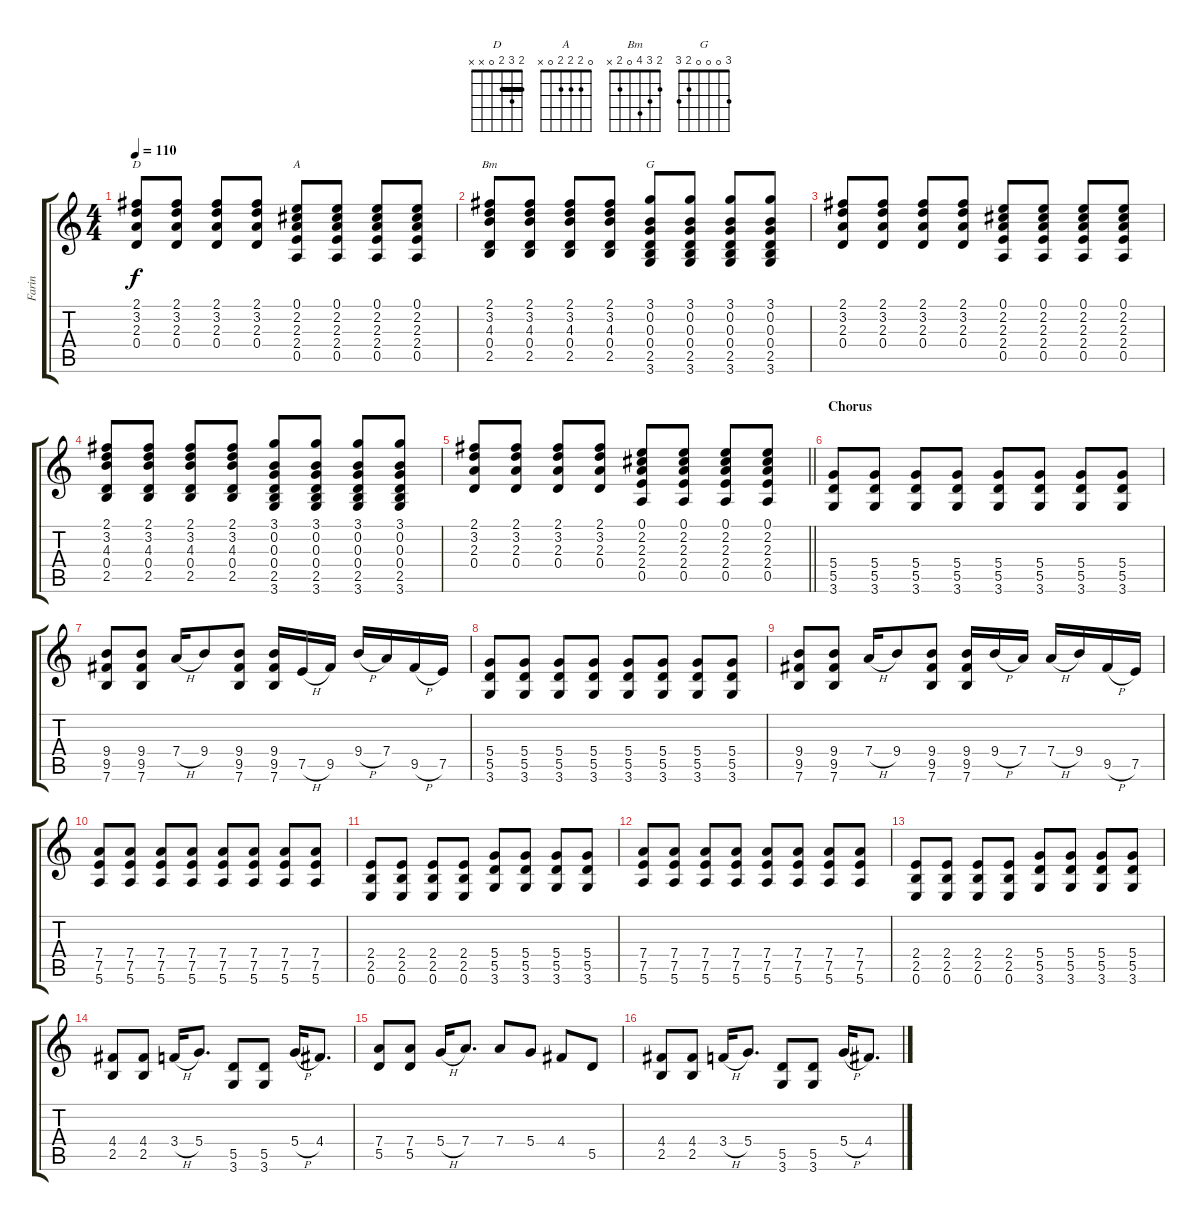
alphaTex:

\track ("Farin" "Farin") {instrument overdrivenguitar}
\staff {score tabs}
\tuning (E4 B3 G3 D3 A2 E2) {hide}
\chord ("D" 2 3 2 0 x x) {barre 2}
\chord ("A" 0 2 2 2 0 x)
\chord ("Bm" 2 3 4 0 2 x)
\chord ("G" 3 0 0 0 2 3)
\ts (4 4)
\tempo 110
\clef g2
\ks c
(2.1 3.2 2.3 0.4).8{ch "D" dy f} (2.1 3.2 2.3 0.4).8 (2.1 3.2 2.3 0.4).8 (2.1 3.2 2.3 0.4).8 (0.1 2.2 2.3 2.4 0.5).8{ch "A"} (0.1 2.2 2.3 2.4 0.5).8 (0.1 2.2 2.3 2.4 0.5).8 (0.1 2.2 2.3 2.4 0.5).8 |
(2.1 3.2 4.3 0.4 2.5).8{ch "Bm"} (2.1 3.2 4.3 0.4 2.5).8 (2.1 3.2 4.3 0.4 2.5).8 (2.1 3.2 4.3 0.4 2.5).8 (3.1 0.2 0.3 0.4 2.5 3.6).8{ch "G"} (3.1 0.2 0.3 0.4 2.5 3.6).8 (3.1 0.2 0.3 0.4 2.5 3.6).8 (3.1 0.2 0.3 0.4 2.5 3.6).8 |
(2.1 3.2 2.3 0.4).8 (2.1 3.2 2.3 0.4).8 (2.1 3.2 2.3 0.4).8 (2.1 3.2 2.3 0.4).8 (0.1 2.2 2.3 2.4 0.5).8 (0.1 2.2 2.3 2.4 0.5).8 (0.1 2.2 2.3 2.4 0.5).8 (0.1 2.2 2.3 2.4 0.5).8 |
(2.1 3.2 4.3 0.4 2.5).8 (2.1 3.2 4.3 0.4 2.5).8 (2.1 3.2 4.3 0.4 2.5).8 (2.1 3.2 4.3 0.4 2.5).8 (3.1 0.2 0.3 0.4 2.5 3.6).8 (3.1 0.2 0.3 0.4 2.5 3.6).8 (3.1 0.2 0.3 0.4 2.5 3.6).8 (3.1 0.2 0.3 0.4 2.5 3.6).8 |
\barLineRight lightlight
(2.1 3.2 2.3 0.4).8 (2.1 3.2 2.3 0.4).8 (2.1 3.2 2.3 0.4).8 (2.1 3.2 2.3 0.4).8 (0.1 2.2 2.3 2.4 0.5).8 (0.1 2.2 2.3 2.4 0.5).8 (0.1 2.2 2.3 2.4 0.5).8 (0.1 2.2 2.3 2.4 0.5).8 |
\section ("" "Chorus")
(5.4 5.5 3.6).8{volume 9} (5.4 5.5 3.6).8 (5.4 5.5 3.6).8 (5.4 5.5 3.6).8 (5.4 5.5 3.6).8 (5.4 5.5 3.6).8 (5.4 5.5 3.6).8 (5.4 5.5 3.6).8 |
(9.4 9.5 7.6).8 (9.4 9.5 7.6).8 7.4{h}.16 9.4.8 (9.4 9.5 7.6).8 (9.4 9.5 7.6).16 7.5{h}.16 9.5.16 9.4{h}.16 7.4.16 9.5{h}.16 7.5.16 |
(5.4 5.5 3.6).8 (5.4 5.5 3.6).8 (5.4 5.5 3.6).8 (5.4 5.5 3.6).8 (5.4 5.5 3.6).8 (5.4 5.5 3.6).8 (5.4 5.5 3.6).8 (5.4 5.5 3.6).8 |
(9.4 9.5 7.6).8 (9.4 9.5 7.6).8 7.4{h}.16 9.4.8 (9.4 9.5 7.6).8 (9.4 9.5 7.6).16 9.4{h}.16 7.4.16 7.4{h}.16 9.4.16 9.5{h}.16 7.5.16 |
(7.4 7.5 5.6).8 (7.4 7.5 5.6).8 (7.4 7.5 5.6).8 (7.4 7.5 5.6).8 (7.4 7.5 5.6).8 (7.4 7.5 5.6).8 (7.4 7.5 5.6).8 (7.4 7.5 5.6).8 |
(2.4 2.5 0.6).8 (2.4 2.5 0.6).8 (2.4 2.5 0.6).8 (2.4 2.5 0.6).8 (5.4 5.5 3.6).8 (5.4 5.5 3.6).8 (5.4 5.5 3.6).8 (5.4 5.5 3.6).8 |
(7.4 7.5 5.6).8 (7.4 7.5 5.6).8 (7.4 7.5 5.6).8 (7.4 7.5 5.6).8 (7.4 7.5 5.6).8 (7.4 7.5 5.6).8 (7.4 7.5 5.6).8 (7.4 7.5 5.6).8 |
(2.4 2.5 0.6).8 (2.4 2.5 0.6).8 (2.4 2.5 0.6).8 (2.4 2.5 0.6).8 (5.4 5.5 3.6).8 (5.4 5.5 3.6).8 (5.4 5.5 3.6).8 (5.4 5.5 3.6).8 |
(4.4 2.5).8 (4.4 2.5).8 3.4{h}.16 5.4.8{d} (5.5 3.6).8 (5.5 3.6).8 5.4{h}.16 4.4.8{d} |
(7.4 5.5).8 (7.4 5.5).8 5.4{h}.16 7.4.8{d} 7.4.8 5.4.8 4.4.8 5.5.8 |
(4.4 2.5).8 (4.4 2.5).8 3.4{h}.16 5.4.8{d} (5.5 3.6).8 (5.5 3.6).8 5.4{h}.16 4.4.8{d}
